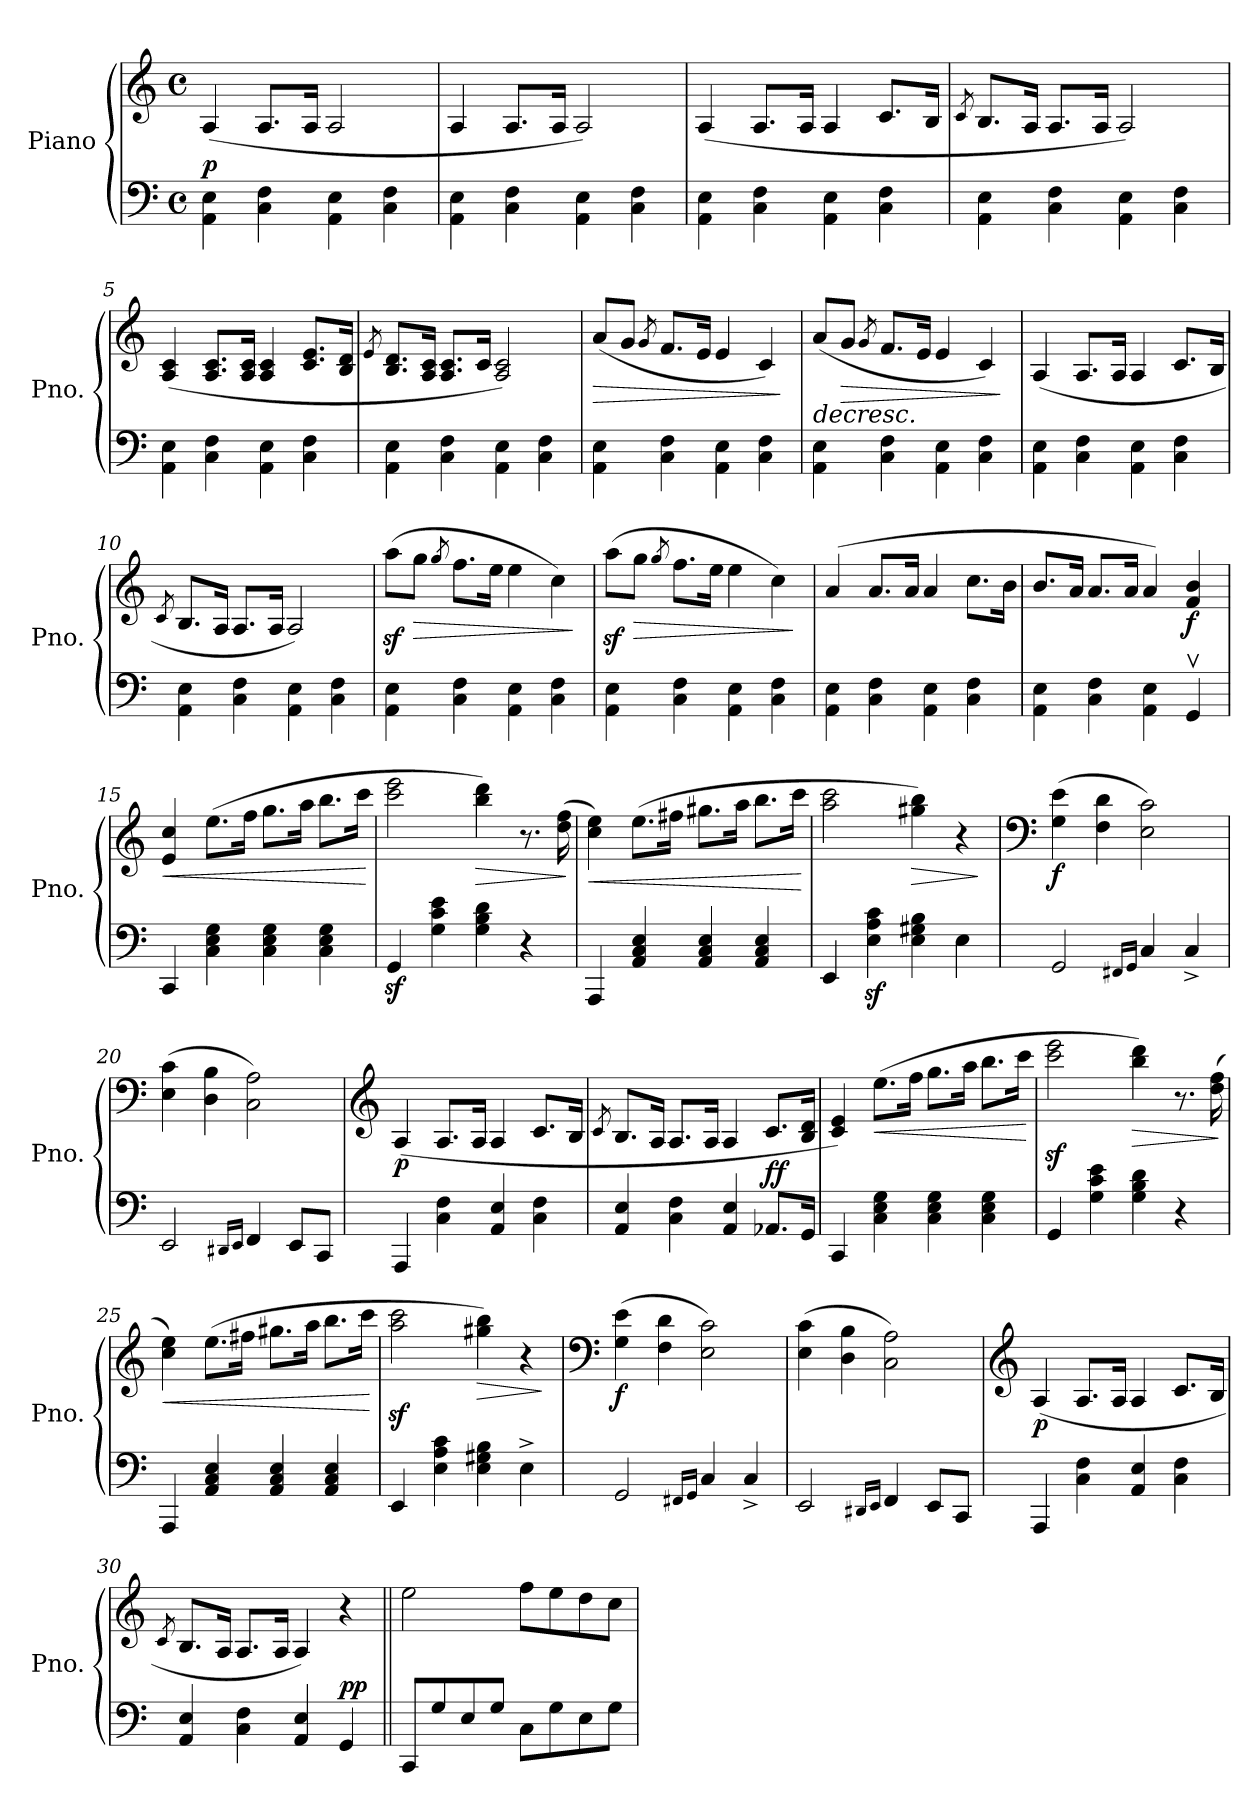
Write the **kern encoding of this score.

**kern	**kern	**dynam
*part1	*part1	*part1
*staff2	*staff1	*staff1/2
*I"Piano	*	*
*I'Pno.	*	*
*clefF4	*clefG2	*
*k[]	*k[]	*
*M4/4	*M4/4	*
*met(c)	*met(c)	*
*MM40	*MM40	*
=1	=1	=1
!	!	!LO:DY:a=2
4AA\<< 4E\<<	(>4A/	p
4C\<< 4F\<<	8.A/L	.
.	16A/Jk	.
4AA\ 4E\	2A/	.
4C\ 4F\	.	.
=2	=2	=2
4AA\ 4E\	4A/	.
4C\ 4F\	8.A/L	.
.	16A/Jk	.
4AA\ 4E\	2A/)	.
4C\ 4F\	.	.
=3	=3	=3
4AA\ 4E\	(>4A/	.
4C\ 4F\	8.A/L	.
.	16A/Jk	.
4AA\ 4E\	4A/	.
4C\ 4F\	8.c/L	.
.	16B/Jk	.
=4	=4	=4
.	8qc/	.
4AA\ 4E\	8.B/L	.
.	16A/Jk	.
4C\ 4F\	8.A/L	.
.	16A/Jk	.
4AA\ 4E\	2A/)	.
4C\ 4F\	.	.
=5	=5	=5
4AA\ 4E\	(>4A/ 4c/	.
4C\ 4F\	8.A/ 8.c/L	.
.	16A/ 16c/Jk	.
4AA\ 4E\	4A/ 4c/	.
4C\ 4F\	8.c/ 8.e/L	.
.	16B/ 16d/Jk	.
!!LO:LB:g=z
=6	=6	=6
.	8qe/	.
4AA\ 4E\	8.B/ 8.d/L	.
.	16A/ 16c/Jk	.
4C\ 4F\	8.A/ 8.c/L	.
.	16c/Jk	.
4AA\ 4E\	2A/ 2c/)	.
4C\ 4F\	.	.
=7	=7	=7
!	!	!LO:HP:b
4AA\ 4E\	(<8a/L	>
.	8g/J	.
.	8qg/	.
4C\ 4F\	8.f/L	.
.	16e/Jk	.
4AA\ 4E\	4e/	.
4C\ 4F\	4c/)	.
.	.	]
=8	=8	=8
!	!	!LO:HP:b
4AA\ 4E\	(<8a/L	>
!	!	!LO:HP:b
.	8g/J	>
.	8qg/	.
4C\ 4F\	8.f/L	.
.	16e/Jk	.
4AA\ 4E\	4e/	.
4C\ 4F\	4c/)	.
.	.	] ]
=9	=9	=9
4AA\ 4E\	(>4A/	.
4C\ 4F\	8.A/L	.
.	16A/Jk	.
4AA\ 4E\	4A/	.
4C\ 4F\	8.c/L	.
.	16B/Jk	.
=10	=10	=10
.	8qc/	.
4AA\ 4E\	8.B/L	.
.	16A/Jk	.
4C\ 4F\	8.A/L	.
.	16A/Jk	.
4AA\ 4E\	2A/)	.
4C\ 4F\	.	.
!!LO:LB:g=z
=11	=11	=11
4AA\ 4E\	(>8aaz<\L	.
!	!	!LO:HP:b
.	8gg\J	>
.	8qgg/	.
4C\ 4F\	8.ff\L	.
.	16ee\Jk	.
4AA\ 4E\	4ee\	.
4C\ 4F\	4cc\)	.
.	.	]
=12	=12	=12
4AA\ 4E\	(>8aaz<\L	.
!	!	!LO:HP:b
.	8gg\J	>
.	8qgg/	.
4C\ 4F\	8.ff\L	.
.	16ee\Jk	.
4AA\ 4E\	4ee\	.
4C\ 4F\	4cc\)	.
.	.	]
=13	=13	=13
4AA\ 4E\	(>4a/	.
4C\ 4F\	8.a/L	.
.	16a/Jk	.
4AA\ 4E\	4a/	.
4C\ 4F\	8.cc\L	.
.	16b\Jk	.
=14	=14	=14
4AA\ 4E\	8.b/L	.
.	16a/Jk	.
4C\ 4F\	8.a/L	.
.	16a/Jk	.
4AA\ 4E\	4a/)	.
!	!	!LO:DY:b
4GGv</	4f/ 4b/	f
=15	=15	=15
!	!	!LO:HP:b
4CC/	4e/ 4cc/	<
4C\ 4E\ 4G\	(>8.ee\L	.
.	16ff\Jk	.
4C\ 4E\ 4G\	8.gg\L	.
.	16aa\Jk	.
4C\ 4E\ 4G\	8.bb\L	.
.	16ccc\Jk	.
.	.	[
!!LO:LB:g=z
=16	=16	=16
4GGz>/	2ccc\ 2eee\	.
4G\ 4c\ 4e\	.	.
!	!	!LO:HP:b
4G\ 4B\ 4d\	4bb\ 4ddd\)	>
4r	8.r	.
.	(>16dd\ 16ff\	.
.	.	]
=17	=17	=17
!	!	!LO:HP:b
4AAA/	4cc\ 4ee\)	<
4AA/ 4C/ 4E/	(>8.ee\L	.
.	16ff#X\Jk	.
4AA/ 4C/ 4E/	8.gg#X\L	.
.	16aa\Jk	.
4AA/ 4C/ 4E/	8.bb\L	.
.	16ccc\Jk	.
.	.	[
=18	=18	=18
4EE/	2aa\ 2ccc\	.
4E\z> 4A\z> 4c\z>	.	.
!	!	!LO:HP:b
4E\ 4G#X\ 4B\	4gg#X\ 4bb\)	>
4E<\	4r	.
.	.	]
=19	=19	=19
*	*clefF4	*
!	!	!LO:DY:b
2GG</	(>4G\ 4e\	f
.	4F\ 4d\	.
16qFF#X/LL	.	.
16qGG/JJ	.	.
4C/	2E\ 2c\)	.
4C^/	.	.
=20	=20	=20
2EE</	(>4E\ 4c\	.
.	4D\ 4B\	.
16qDD#X/LL	.	.
16qEE/JJ	.	.
4FF</	2C\ 2A\)	.
8EE/L	.	.
8CC/J	.	.
!!LO:LB:g=z
=21	=21	=21
*	*clefG2	*
!	!	!LO:DY:b
4AAA/	(>4A/	p
4C\ 4F\	8.A/L	.
.	16A/Jk	.
4AA/ 4E/	4A/	.
4C\ 4F\	8.c/L	.
.	16B/Jk	.
=22	=22	=22
.	8qc/	.
4AA/ 4E/	8.B/L	.
.	16A/Jk	.
4C\ 4F\	8.A/L	.
.	16A/Jk	.
4AA/ 4E/	4A/	.
!	!	!LO:DY:b
8.AA-X</L	8.c/L	ff
16GG</Jk	16B/ 16d/Jk	.
=23	=23	=23
4CC/	4c/ 4e/)	.
!	!	!LO:HP:b
4C\ 4E\ 4G\	(>8.ee\L	<
.	16ff\Jk	.
4C\ 4E\ 4G\	8.gg\L	.
.	16aa\Jk	.
4C\ 4E\ 4G\	8.bb\L	.
.	16ccc\Jk	.
.	.	[
=24	=24	=24
4GG/	2ccc\z< 2eee\z<	.
4G\ 4c\ 4e\	.	.
!	!	!LO:HP:b
4G\ 4B\ 4d\	4bb\ 4ddd\)	>
4r	8.r	.
.	(>16dd\ 16ff\	.
.	.	]
=25	=25	=25
!	!	!LO:HP:b
4AAA/	4cc\ 4ee\)	<
4AA/ 4C/ 4E/	(>8.ee\L	.
.	16ff#X\Jk	.
4AA/ 4C/ 4E/	8.gg#X\L	.
.	16aa\Jk	.
4AA/ 4C/ 4E/	8.bb\L	.
.	16ccc\Jk	.
.	.	[
!!LO:PB:g=z
=26	=26	=26
4EE/	2aa\z< 2ccc\z<	.
4E\ 4A\ 4c\	.	.
!	!	!LO:HP:b
4E\ 4G#X\ 4B\	4gg#X\ 4bb\)	>
4E<^\	4r	.
.	.	]
=27	=27	=27
*	*clefF4	*
!	!	!LO:DY:b
2GG</	(>4G\ 4e\	f
.	4F\ 4d\	.
16qFF#X/LL	.	.
16qGG/JJ	.	.
4C/	2E\ 2c\)	.
4C^/	.	.
=28	=28	=28
2EE</	(>4E\ 4c\	.
.	4D\ 4B\	.
16qDD#X/LL	.	.
16qEE/JJ	.	.
4FF</	2C\ 2A\)	.
8EE/L	.	.
8CC/J	.	.
=29	=29	=29
*	*clefG2	*
!	!	!LO:DY:b
4AAA/	(>4A/	p
4C\ 4F\	8.A/L	.
.	16A/Jk	.
4AA/ 4E/	4A/	.
4C\ 4F\	8.c/L	.
.	16B/Jk	.
=30	=30	=30
.	8qc/	.
4AA/ 4E/	8.B/L	.
.	16A/Jk	.
4C\ 4F\	8.A/L	.
.	16A/Jk	.
4AA/ 4E/	4A/)	.
!	!	!LO:DY:a=2
4GG</	4r	pp
=31||	=31||	=31||
8CC/L	2ee\	.
8G/	.	.
8E/	.	.
8G/J	.	.
8C\L	8ff\L	.
8G\	8ee\	.
8E\	8dd\	.
8G\J	8cc\J	.
=	=	=
*-	*-	*-
